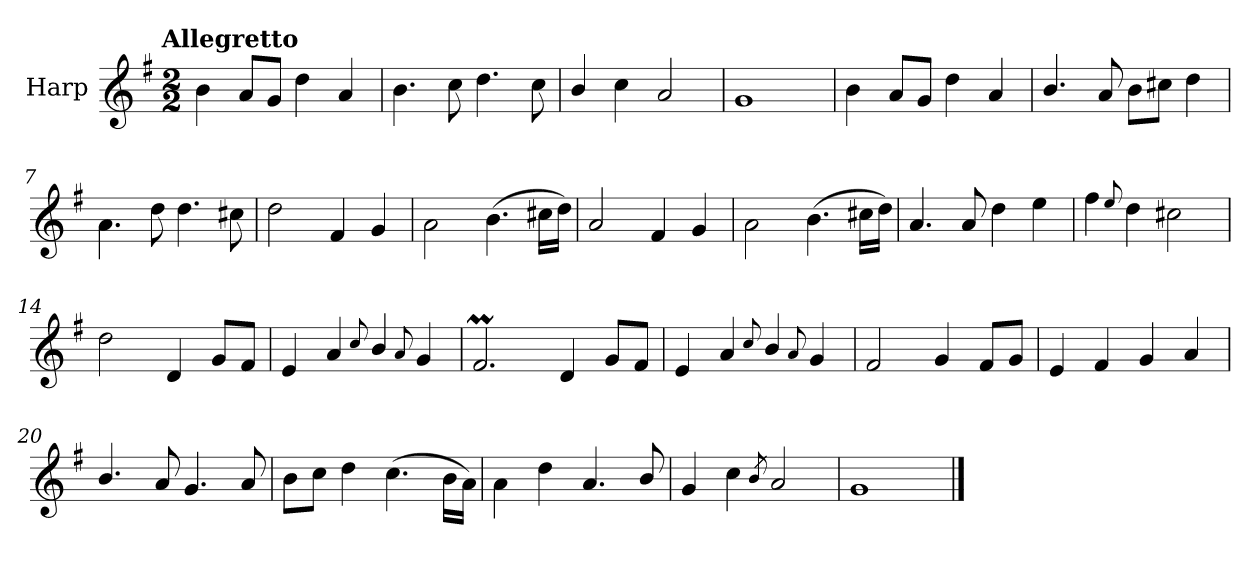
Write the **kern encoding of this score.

**kern
*part1
*staff1
*I"Harp
*I'Hrp.
*clefG2
*k[f#]
!!LO:TX:omd:t=Allegretto
*M2/2
*MM116
=1
4b\
8a/L
8g/J
4dd\
4a/
=2
4.b\
8cc\
4.dd\
8cc\
=3
4b/
4cc\
2a/
=4
1g
=5
4b\
8a/L
8g/J
4dd\
4a/
=6
4.b/
8a/
8b\L
8cc#X\J
4dd\
=7
4.a\
8dd\
4.dd\
8cc#X\
=8
2dd\
4f#/
4g/
!!LO:LB:g=z
=9
2a\
(>4.b\
16cc#X\LL
16dd\JJ)
=10
2a/
4f#/
4g/
=11
2a\
(>4.b\
16cc#X\LL
16dd\JJ)
=12
4.a/
8a/
4dd\
4ee\
=13
4ff#\
8qqee/
4dd\
2cc#X\
=14
2dd\
4d/
8g/L
8f#/J
=15
4e/
4a/
8qqcc/
4b/
8qqa/
4g/
!!LO:LB:g=z
=16
2.f#m/
4d/
8g/L
8f#/J
=17
4e/
4a/
8qqcc/
4b/
8qqa/
4g/
=18
2f#/
4g/
8f#/L
8g/J
=19
4e/
4f#/
4g/
4a/
=20
4.b/
8a/
4.g/
8a/
=21
8b\L
8cc\J
4dd\
(>4.cc\
16b\LL
16a\JJ)
=22
4a\
4dd\
4.a/
8b/
!!LO:LB:g=z
=23
4g/
4cc\
8qb/
2a/
=24
1g
==
*-
